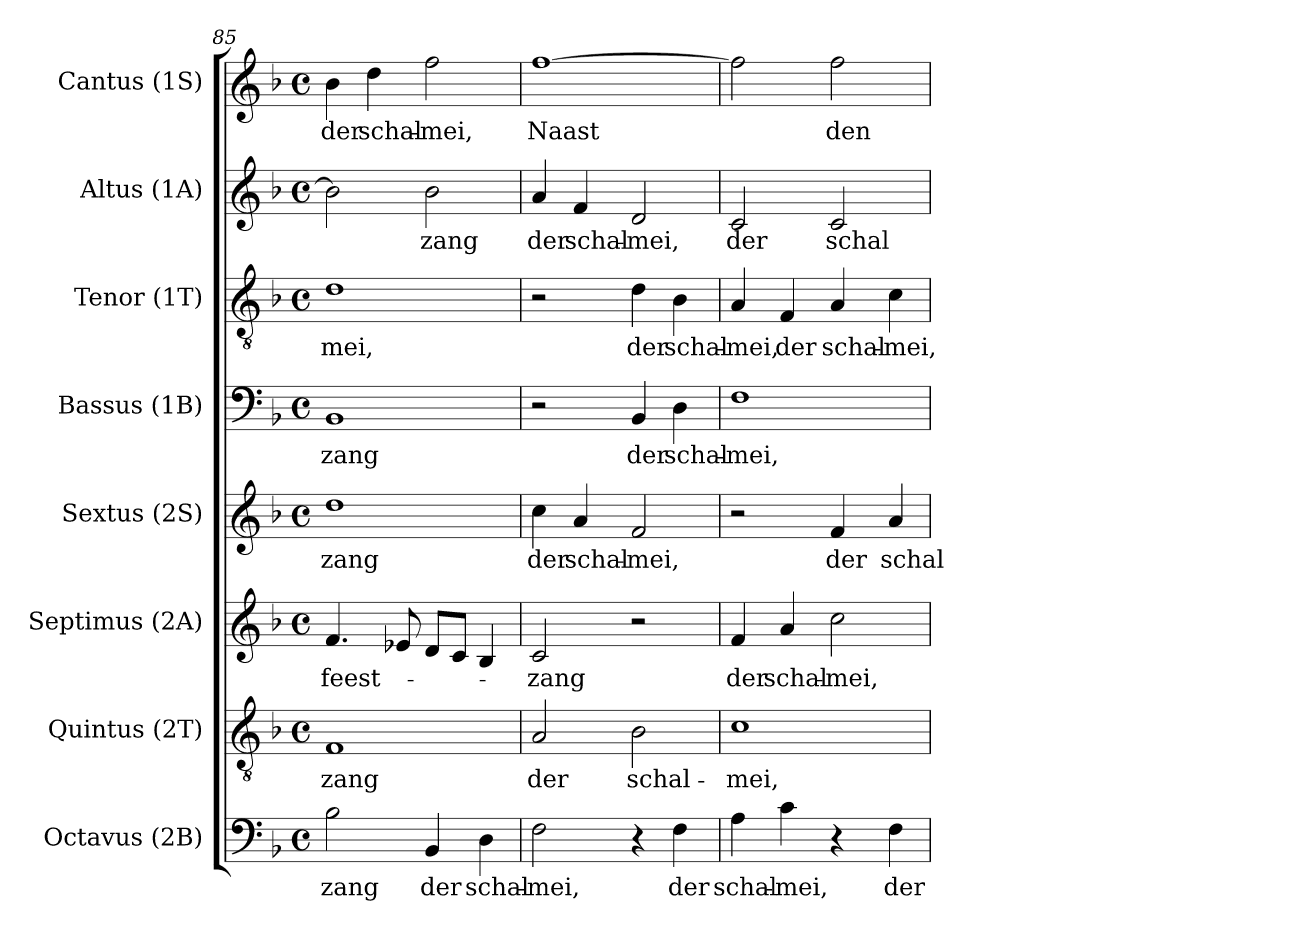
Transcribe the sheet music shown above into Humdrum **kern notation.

**kern	**text	**kern	**text	**kern	**text	**kern	**text	**kern	**text	**kern	**text	**kern	**text	**kern	**text
*part8	*part8	*part7	*part7	*part6	*part6	*part5	*part5	*part4	*part4	*part3	*part3	*part2	*part2	*part1	*part1
*staff8	*staff8	*staff7	*staff7	*staff6	*staff6	*staff5	*staff5	*staff4	*staff4	*staff3	*staff3	*staff2	*staff2	*staff1	*staff1
*I"Octavus (2B)	*	*I"Quintus (2T)	*	*I"Septimus (2A)	*	*I"Sextus (2S)	*	*I"Bassus (1B)	*	*I"Tenor (1T)	*	*I"Altus (1A)	*	*I"Cantus (1S)	*
*I'Octavus	*	*I'Quintus	*	*I'Septimus	*	*I'Sextus	*	*I'Bassus	*	*I'Tenor	*	*I'Altus	*	*I'Cantus	*
*clefF4	*	*clefGv2	*	*clefG2	*	*clefG2	*	*clefF4	*	*clefGv2	*	*clefG2	*	*clefG2	*
*k[b-]	*	*k[b-]	*	*k[b-]	*	*k[b-]	*	*k[b-]	*	*k[b-]	*	*k[b-]	*	*k[b-]	*
*F:	*	*F:	*	*F:	*	*F:	*	*F:	*	*F:	*	*F:	*	*F:	*
*M4/4	*	*M4/4	*	*M4/4	*	*M4/4	*	*M4/4	*	*M4/4	*	*M4/4	*	*M4/4	*
*met(c)	*	*met(c)	*	*met(c)	*	*met(c)	*	*met(c)	*	*met(c)	*	*met(c)	*	*met(c)	*
=85	=85	=85	=85	=85	=85	=85	=85	=85	=85	=85	=85	=85	=85	=85	=85
!	!LO:LY:b:color=#000000	!	!	!	!	!	!	!	!	!	!	!	!	!	!
!	!	!	!LO:LY:b:color=#000000	!	!	!	!	!	!	!	!	!	!	!	!
!	!	!	!	!	!LO:LY:b:color=#000000	!	!	!	!	!	!	!	!	!	!
!	!	!	!	!	!	!	!LO:LY:b:color=#000000	!	!	!	!	!	!	!	!
!	!	!	!	!	!	!	!	!	!LO:LY:b:color=#000000	!	!	!	!	!	!
!	!	!	!	!	!	!	!	!	!	!	!LO:LY:b:color=#000000	!	!	!	!
!	!	!	!	!	!	!	!	!	!	!	!	!	!	!	!LO:LY:b:color=#000000
2B-i\	-zang	1Fi	-zang	4.fi/	feest-	1ddi	-zang	1BB-i	-zang	1di	-mei,	2b-i\]	.	4b-i\	der
!	!	!	!	!	!	!	!	!	!	!	!	!	!	!	!LO:LY:b:color=#000000
.	.	.	.	.	.	.	.	.	.	.	.	.	.	4ddi\	schal-
.	.	.	.	8e-Xi/	.	.	.	.	.	.	.	.	.	.	.
!	!LO:LY:b:color=#000000	!	!	!	!	!	!	!	!	!	!	!	!	!	!
!	!	!	!	!	!	!	!	!	!	!	!	!	!LO:LY:b:color=#000000	!	!
!	!	!	!	!	!	!	!	!	!	!	!	!	!	!	!LO:LY:b:color=#000000
4BB-i/	der	.	.	8di/L	.	.	.	.	.	.	.	2b-i\	-zang	2ffi\	-mei,
.	.	.	.	8ci/J	.	.	.	.	.	.	.	.	.	.	.
!	!LO:LY:b:color=#000000	!	!	!	!	!	!	!	!	!	!	!	!	!	!
4Di\	schal-	.	.	4B-i/	.	.	.	.	.	.	.	.	.	.	.
=86	=86	=86	=86	=86	=86	=86	=86	=86	=86	=86	=86	=86	=86	=86	=86
!	!LO:LY:b:color=#000000	!	!	!	!	!	!	!	!	!	!	!	!	!	!
!	!	!	!LO:LY:b:color=#000000	!	!	!	!	!	!	!	!	!	!	!	!
!	!	!	!	!	!LO:LY:b:color=#000000	!	!	!	!	!	!	!	!	!	!
!	!	!	!	!	!	!	!LO:LY:b:color=#000000	!	!	!	!	!	!	!	!
!	!	!	!	!	!	!	!	!	!	!	!	!	!LO:LY:b:color=#000000	!	!
!	!	!	!	!	!	!	!	!	!	!	!	!	!	!	!LO:LY:b:color=#000000
2Fi\	-mei,	2Ai/	der	2ci/	-zang	4cci\	der	2r	.	2r	.	4ai/	der	[>1ffi	Naast
!	!	!	!	!	!	!	!LO:LY:b:color=#000000	!	!	!	!	!	!	!	!
!	!	!	!	!	!	!	!	!	!	!	!	!	!LO:LY:b:color=#000000	!	!
.	.	.	.	.	.	4ai/	schal-	.	.	.	.	4fi/	schal-	.	.
!	!	!	!LO:LY:b:color=#000000	!	!	!	!	!	!	!	!	!	!	!	!
!	!	!	!	!	!	!	!LO:LY:b:color=#000000	!	!	!	!	!	!	!	!
!	!	!	!	!	!	!	!	!	!LO:LY:b:color=#000000	!	!	!	!	!	!
!	!	!	!	!	!	!	!	!	!	!	!LO:LY:b:color=#000000	!	!	!	!
!	!	!	!	!	!	!	!	!	!	!	!	!	!LO:LY:b:color=#000000	!	!
4r	.	2B-i\	schal-	2r	.	2fi/	-mei,	4BB-i/	der	4di\	der	2di/	-mei,	.	.
!	!LO:LY:b:color=#000000	!	!	!	!	!	!	!	!	!	!	!	!	!	!
!	!	!	!	!	!	!	!	!	!LO:LY:b:color=#000000	!	!	!	!	!	!
!	!	!	!	!	!	!	!	!	!	!	!LO:LY:b:color=#000000	!	!	!	!
4Fi\	der	.	.	.	.	.	.	4Di\	schal-	4B-i\	schal-	.	.	.	.
=87	=87	=87	=87	=87	=87	=87	=87	=87	=87	=87	=87	=87	=87	=87	=87
!	!LO:LY:b:color=#000000	!	!	!	!	!	!	!	!	!	!	!	!	!	!
!	!	!	!LO:LY:b:color=#000000	!	!	!	!	!	!	!	!	!	!	!	!
!	!	!	!	!	!LO:LY:b:color=#000000	!	!	!	!	!	!	!	!	!	!
!	!	!	!	!	!	!	!	!	!LO:LY:b:color=#000000	!	!	!	!	!	!
!	!	!	!	!	!	!	!	!	!	!	!LO:LY:b:color=#000000	!	!	!	!
!	!	!	!	!	!	!	!	!	!	!	!	!	!LO:LY:b:color=#000000	!	!
4Ai\	schal-	1ci	-mei,	4fi/	der	2r	.	1Fi	-mei,	4Ai/	-mei,	2ci/	der	2ffi\]	.
!	!LO:LY:b:color=#000000	!	!	!	!	!	!	!	!	!	!	!	!	!	!
!	!	!	!	!	!LO:LY:b:color=#000000	!	!	!	!	!	!	!	!	!	!
!	!	!	!	!	!	!	!	!	!	!	!LO:LY:b:color=#000000	!	!	!	!
4ci\	-mei,	.	.	4ai/	schal-	.	.	.	.	4Fi/	der	.	.	.	.
!	!	!	!	!	!LO:LY:b:color=#000000	!	!	!	!	!	!	!	!	!	!
!	!	!	!	!	!	!	!LO:LY:b:color=#000000	!	!	!	!	!	!	!	!
!	!	!	!	!	!	!	!	!	!	!	!LO:LY:b:color=#000000	!	!	!	!
!	!	!	!	!	!	!	!	!	!	!	!	!	!LO:LY:b:color=#000000	!	!
!	!	!	!	!	!	!	!	!	!	!	!	!	!	!	!LO:LY:b:color=#000000
4r	.	.	.	2cci\	-mei,	4fi/	der	.	.	4Ai/	schal-	2ci/	schal-	2ffi\	den
!	!LO:LY:b:color=#000000	!	!	!	!	!	!	!	!	!	!	!	!	!	!
!	!	!	!	!	!	!	!LO:LY:b:color=#000000	!	!	!	!	!	!	!	!
!	!	!	!	!	!	!	!	!	!	!	!LO:LY:b:color=#000000	!	!	!	!
4Fi\	der	.	.	.	.	4ai/	schal-	.	.	4ci\	-mei,	.	.	.	.
=	=	=	=	=	=	=	=	=	=	=	=	=	=	=	=
*-	*-	*-	*-	*-	*-	*-	*-	*-	*-	*-	*-	*-	*-	*-	*-
